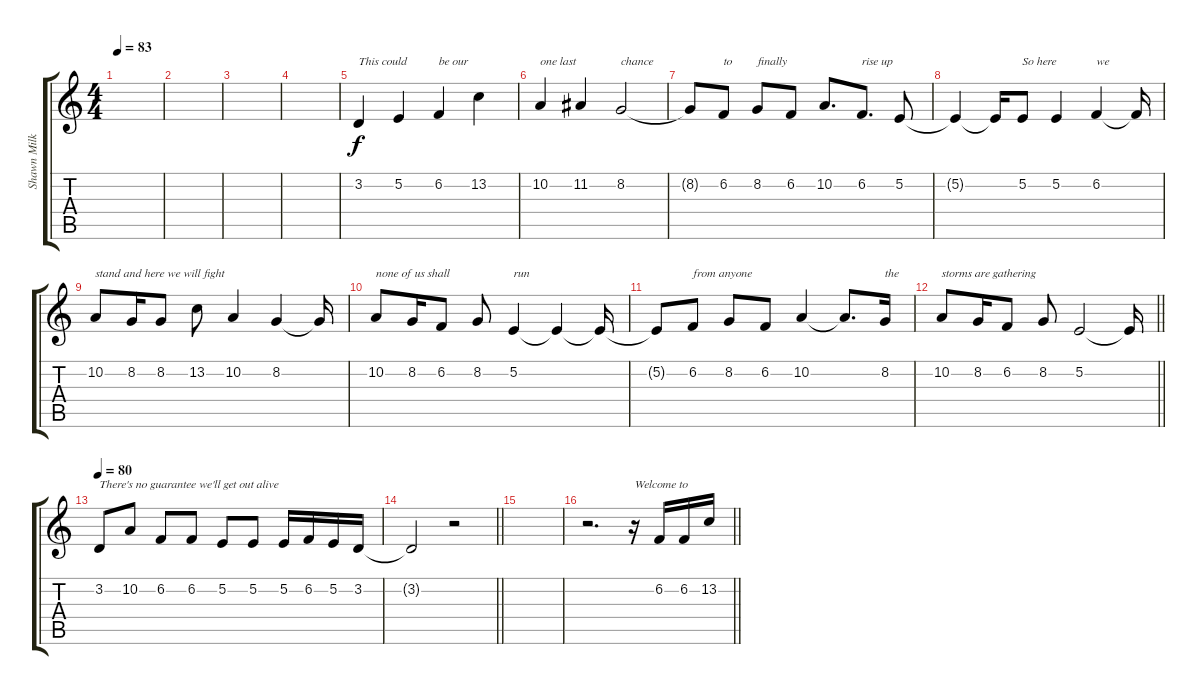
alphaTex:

\track ("Shawn Milke - Vocals" "Shawn Milk") {instrument altosax}
\staff {score tabs}
\tuning (E4 B3 G3 D3 A2 E2) {hide}
\ts (4 4)
\tempo 83
\clef g2
\ks c
|
|
|
|
3.2.4{txt "This could "} 5.2.4 6.2.4{txt "be our"} 13.2.4 |
10.2.4{txt "one last"} 11.2.4 8.2.2{txt "chance"} |
8.2{t}.8 6.2.8{txt "to "} 8.2.8{txt "finally"} 6.2.8 10.2.8{d} 6.2.8{d txt "rise up"} 5.2.8 |
5.2{t}.4 5.2{t}.16 5.2.8{txt "So here "} 5.2.4 6.2.4{txt "we"} 6.2{t}.16 |
10.2.8{txt "stand and here we will fight"} 8.2.16 8.2.8 13.2.8 10.2.4 8.2.4 8.2{t}.16 |
10.2.8{txt "none of us shall"} 8.2.16 6.2.8 8.2.8 5.2.4{txt "run"} 5.2{t}.4 5.2{t}.16 |
5.2{t}.8 6.2.8{txt "from anyone"} 8.2.8 6.2.8 10.2.4 10.2{t}.8{d} 8.2.16{txt "the"} |
\barLineRight lightlight
10.2.8{txt "storms are gathering"} 8.2.16 6.2.8 8.2.8 5.2.2 5.2{t}.16 |
\tempo 80
3.2.8{txt "There's no guarantee we'll get out alive"} 10.2.8 6.2.8 6.2.8 5.2.8 5.2.8 5.2.16 6.2.16 5.2.16 3.2.16 |
\barLineRight lightlight
3.2{t}.2 r.2 |
|
\barLineRight lightlight
r.2{d} r.16{txt "Welcome to"} 6.2.16 6.2.16 13.2.16
